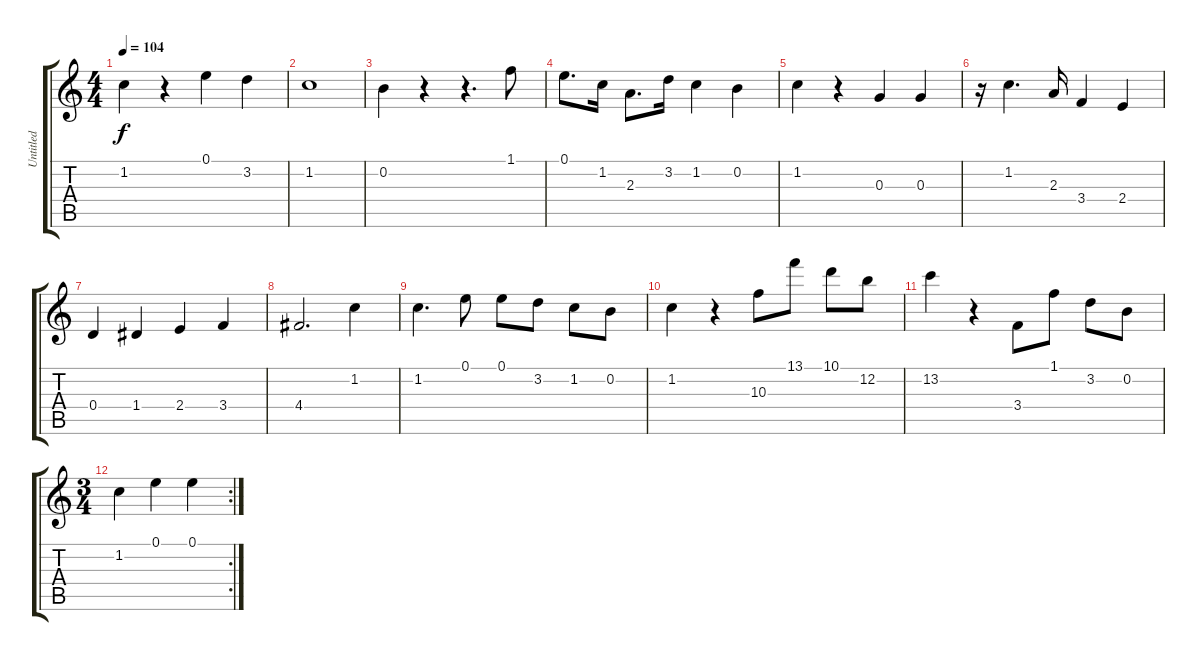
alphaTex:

\track ("Untitled" "Untitled") {instrument acousticguitarnylon}
\staff {score tabs}
\tuning (E4 B3 G3 D3 A2 E2) {hide}
\ts (4 4)
\tempo 104
\clef g2
\ks c
1.2.4{dy f} r.4 0.1.4 3.2.4 |
1.2.1 |
0.2.4 r.4 r.4{d} 1.1.8 |
0.1.8{d} 1.2.16 2.3.8{d} 3.2.16 1.2.4 0.2.4 |
1.2.4 r.4 0.3.4 0.3.4 |
r.16 1.2.4{d} 2.3.16 3.4.4 2.4.4 |
0.4.4 1.4.4 2.4.4 3.4.4 |
4.4.2{d} 1.2.4 |
1.2.4{d} 0.1.8 0.1.8 3.2.8 1.2.8 0.2.8 |
1.2.4 r.4 10.3.8 13.1.8 10.1.8 12.2.8 |
13.2.4 r.4 3.4.8 1.1.8 3.2.8 0.2.8 |
\rc 2
\ts (3 4)
1.2.4 0.1.4 0.1.4
